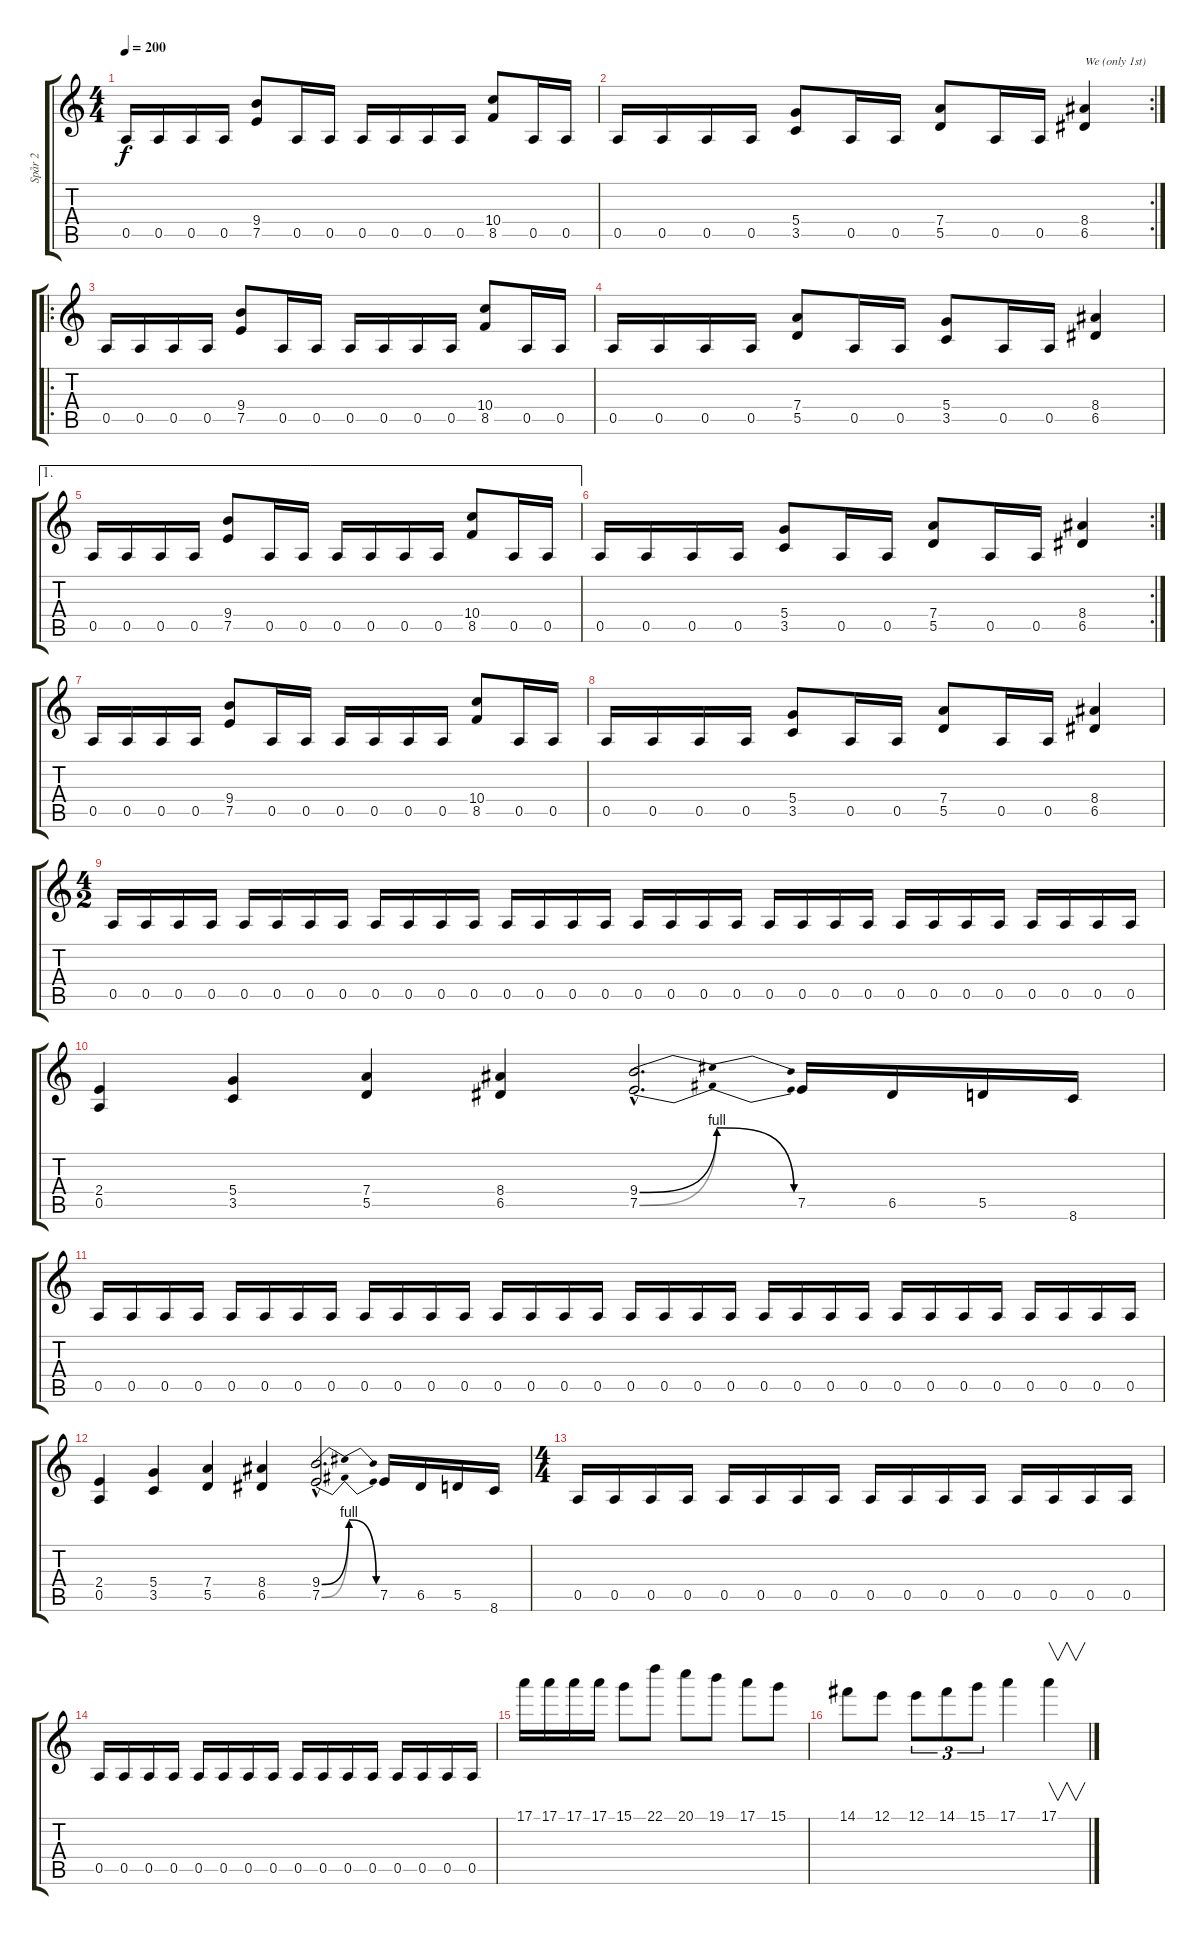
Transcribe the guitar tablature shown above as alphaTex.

\track ("Spår 2" "Spår 2") {instrument distortionguitar}
\staff {score tabs}
\tuning (E4 B3 G3 D3 A2 E2) {hide}
\ts (4 4)
\tempo 200
\clef g2
\ks c
0.5.16{dy f} 0.5.16 0.5.16 0.5.16 (9.4 7.5).8 0.5.16 0.5.16 0.5.16 0.5.16 0.5.16 0.5.16 (10.4 8.5).8 0.5.16 0.5.16 |
\rc 2
0.5.16 0.5.16 0.5.16 0.5.16 (5.4 3.5).8 0.5.16 0.5.16 (7.4 5.5).8 0.5.16 0.5.16 (8.4 6.5).4{txt "We (only 1st)"} |
\ro
0.5.16 0.5.16 0.5.16 0.5.16 (9.4 7.5).8 0.5.16 0.5.16 0.5.16 0.5.16 0.5.16 0.5.16 (10.4 8.5).8 0.5.16 0.5.16 |
0.5.16 0.5.16 0.5.16 0.5.16 (7.4 5.5).8 0.5.16 0.5.16 (5.4 3.5).8 0.5.16 0.5.16 (8.4 6.5).4 |
\ae 1
0.5.16 0.5.16 0.5.16 0.5.16 (9.4 7.5).8 0.5.16 0.5.16 0.5.16 0.5.16 0.5.16 0.5.16 (10.4 8.5).8 0.5.16 0.5.16 |
\rc 2
0.5.16 0.5.16 0.5.16 0.5.16 (5.4 3.5).8 0.5.16 0.5.16 (7.4 5.5).8 0.5.16 0.5.16 (8.4 6.5).4 |
0.5.16 0.5.16 0.5.16 0.5.16 (9.4 7.5).8 0.5.16 0.5.16 0.5.16 0.5.16 0.5.16 0.5.16 (10.4 8.5).8 0.5.16 0.5.16 |
0.5.16 0.5.16 0.5.16 0.5.16 (5.4 3.5).8 0.5.16 0.5.16 (7.4 5.5).8 0.5.16 0.5.16 (8.4 6.5).4 |
\ts (4 2)
0.5.16 0.5.16 0.5.16 0.5.16 0.5.16 0.5.16 0.5.16 0.5.16 0.5.16 0.5.16 0.5.16 0.5.16 0.5.16 0.5.16 0.5.16 0.5.16 0.5.16 0.5.16 0.5.16 0.5.16 0.5.16 0.5.16 0.5.16 0.5.16 0.5.16 0.5.16 0.5.16 0.5.16 0.5.16 0.5.16 0.5.16 0.5.16 |
(2.4 0.5).4 (5.4 3.5).4 (7.4 5.5).4 (8.4 6.5).4 (9.4{be (bendrelease 0 0 30 4 30 4 60 0) hac} 7.5{be (bendrelease 0 0 30 4 30 4 60 0) hac}).2{d} 7.5.16 6.5.16 5.5.16 8.6.16 |
0.5.16 0.5.16 0.5.16 0.5.16 0.5.16 0.5.16 0.5.16 0.5.16 0.5.16 0.5.16 0.5.16 0.5.16 0.5.16 0.5.16 0.5.16 0.5.16 0.5.16 0.5.16 0.5.16 0.5.16 0.5.16 0.5.16 0.5.16 0.5.16 0.5.16 0.5.16 0.5.16 0.5.16 0.5.16 0.5.16 0.5.16 0.5.16 |
(2.4 0.5).4 (5.4 3.5).4 (7.4 5.5).4 (8.4 6.5).4 (9.4{be (bendrelease 0 0 30 4 30 4 60 0) hac} 7.5{be (bendrelease 0 0 30 4 30 4 60 0) hac}).2{d} 7.5.16 6.5.16 5.5.16 8.6.16 |
\ts (4 4)
0.5.16 0.5.16 0.5.16 0.5.16 0.5.16 0.5.16 0.5.16 0.5.16 0.5.16 0.5.16 0.5.16 0.5.16 0.5.16 0.5.16 0.5.16 0.5.16 |
0.5.16 0.5.16 0.5.16 0.5.16 0.5.16 0.5.16 0.5.16 0.5.16 0.5.16 0.5.16 0.5.16 0.5.16 0.5.16 0.5.16 0.5.16 0.5.16 |
17.1.16 17.1.16 17.1.16 17.1.16 15.1.8 22.1.8 20.1.8 19.1.8 17.1.8 15.1.8 |
14.1.8 12.1.8 12.1.8{tu (3 2)} 14.1.8{tu (3 2)} 15.1.8{tu (3 2)} 17.1.4 17.1.4{v}
